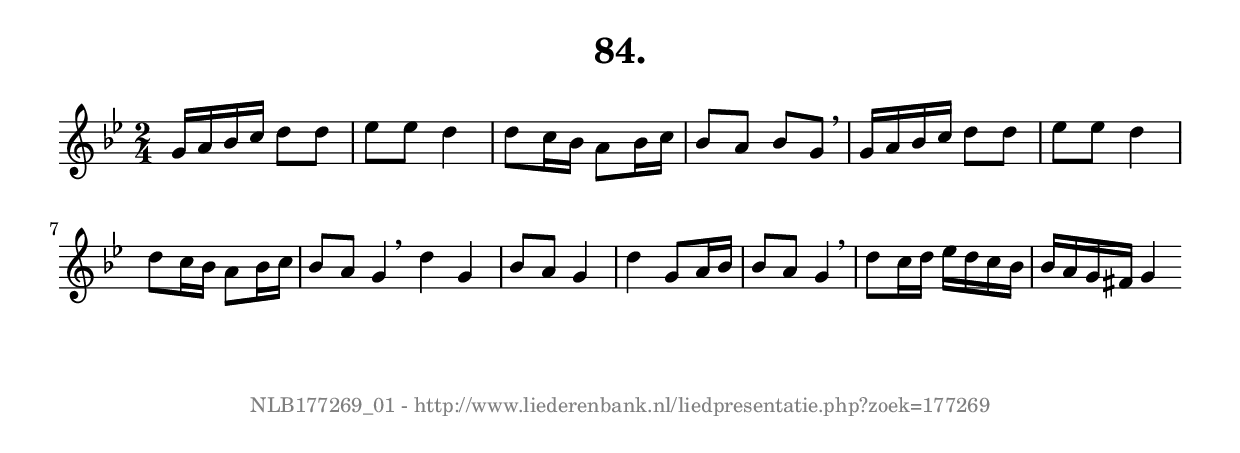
%
% produced by wce2krn 1.64 (7 June 2014)
%
\version"2.16"
#(append! paper-alist '(("long" . (cons (* 210 mm) (* 2000 mm)))))
#(set-default-paper-size "long")
sb = {\breathe}
mBreak = {\breathe }
bBreak = {\breathe }
x = {\once\override NoteHead #'style = #'cross }
gl=\glissando
itime={\override Staff.TimeSignature #'stencil = ##f }
ficta = {\once\set suggestAccidentals = ##t}
fine = {\once\override Score.RehearsalMark #'self-alignment-X = #1 \mark \markup {\italic{Fine}}}
dc = {\once\override Score.RehearsalMark #'self-alignment-X = #1 \mark \markup {\italic{D.C.}}}
dcf = {\once\override Score.RehearsalMark #'self-alignment-X = #1 \mark \markup {\italic{D.C. al Fine}}}
dcc = {\once\override Score.RehearsalMark #'self-alignment-X = #1 \mark \markup {\italic{D.C. al Coda}}}
ds = {\once\override Score.RehearsalMark #'self-alignment-X = #1 \mark \markup {\italic{D.S.}}}
dsf = {\once\override Score.RehearsalMark #'self-alignment-X = #1 \mark \markup {\italic{D.S. al Fine}}}
dsc = {\once\override Score.RehearsalMark #'self-alignment-X = #1 \mark \markup {\italic{D.S. al Coda}}}
pv = {\set Score.repeatCommands = #'((volta "1"))}
sv = {\set Score.repeatCommands = #'((volta "2"))}
tv = {\set Score.repeatCommands = #'((volta "3"))}
qv = {\set Score.repeatCommands = #'((volta "4"))}
xv = {\set Score.repeatCommands = #'((volta #f))}
\header{ tagline = ""
title = "84."
}
\score {{
\key g \minor
\relative g'
{
\set melismaBusyProperties = #'()
\time 2/4
\tempo 4=120
\override Score.MetronomeMark #'transparent = ##t
\override Score.RehearsalMark #'break-visibility = #(vector #t #t #f)
g16 a bes c d8 d es es d4 d8 c16 bes a8 bes16 c bes8 a bes g \sb g16 a bes c d8 d es es d4 d8 c16 bes a8 bes16 c bes8 a g4 \bar ":|:" \bBreak
d'4 g, bes8 a g4 d' g,8 a16 bes bes8 a g4 \sb d'8 c16 d es d c bes bes a g fis g4 \bar ":|"
 }}
 \midi { }
 \layout {
            indent = 0.0\cm
}
}
\markup { \vspace #0 } \markup { \with-color #grey \fill-line { \center-column { \smaller "NLB177269_01 - http://www.liederenbank.nl/liedpresentatie.php?zoek=177269" } } }
